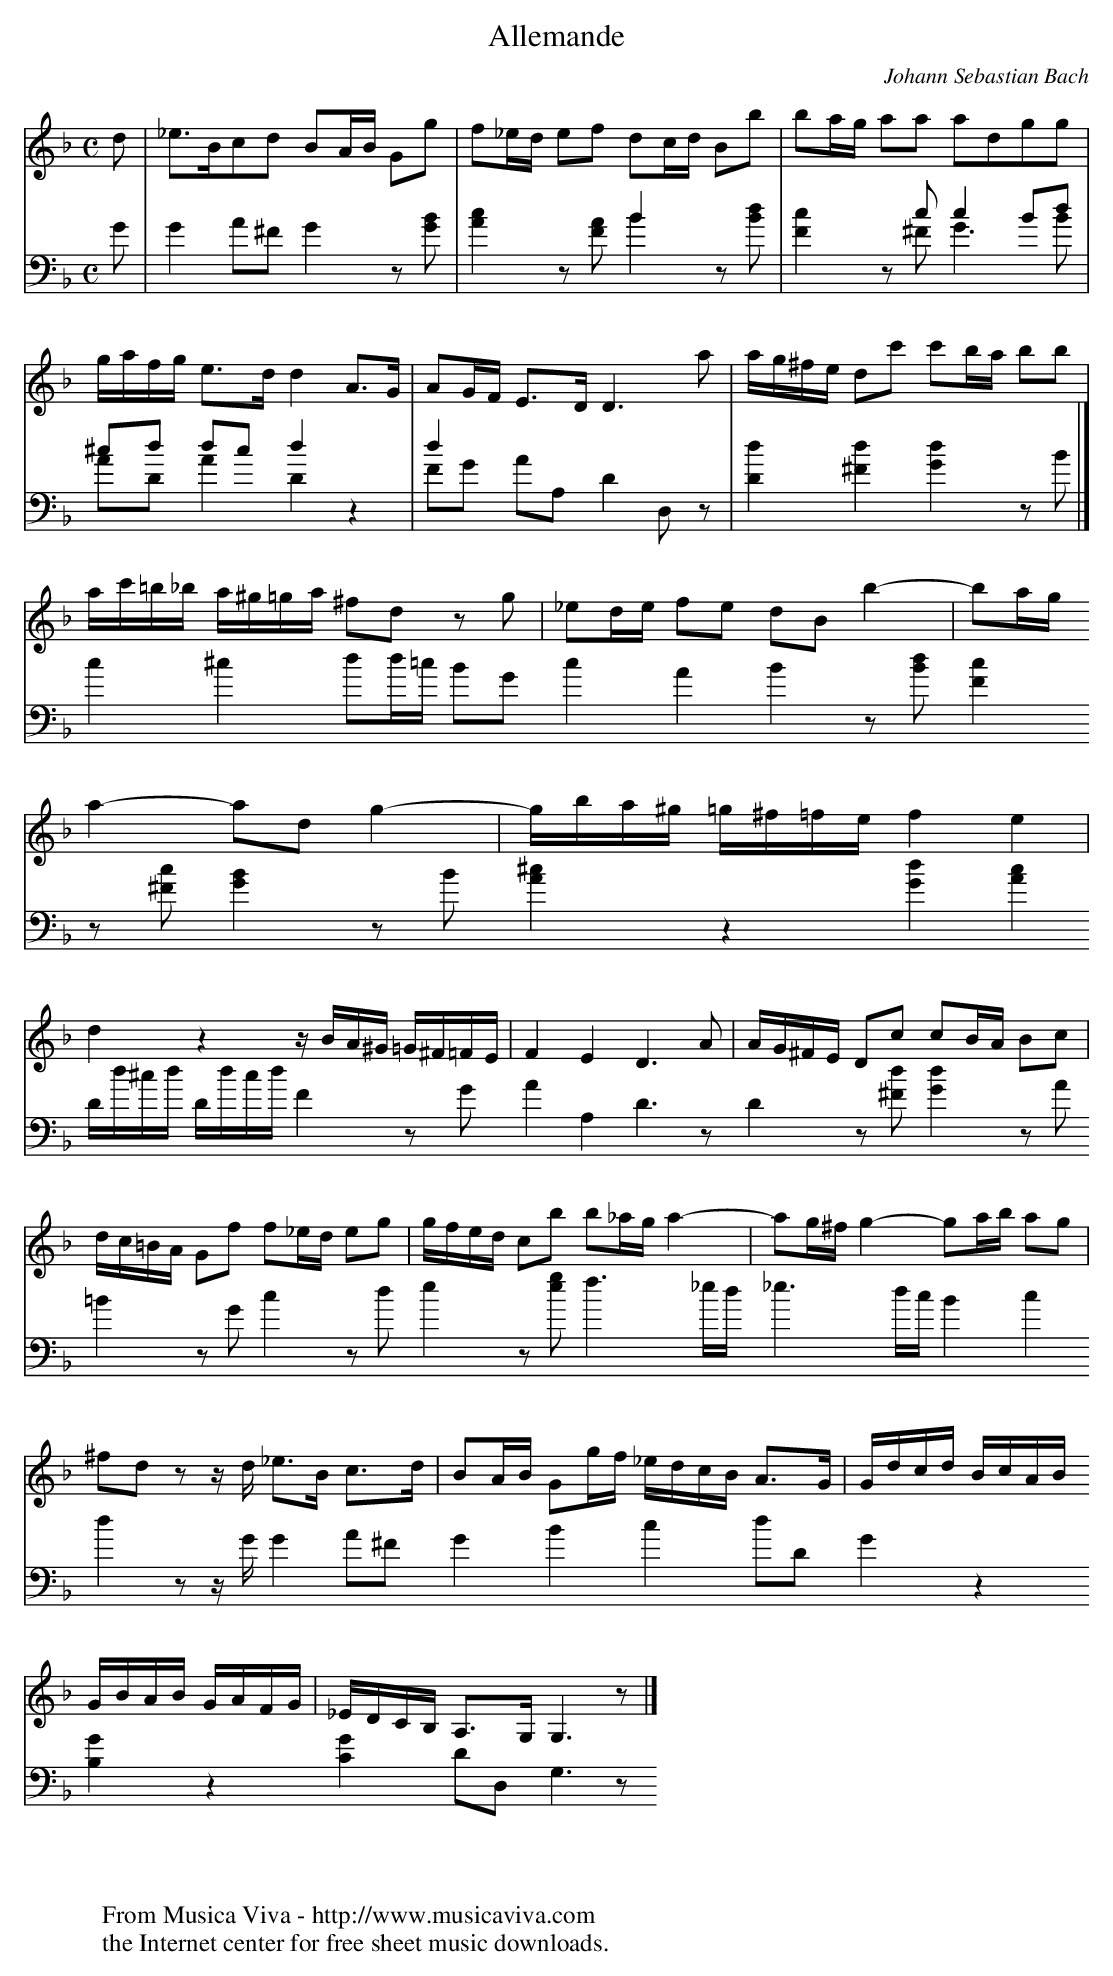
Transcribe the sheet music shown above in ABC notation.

X:1
T:Allemande
C:Johann Sebastian Bach
V:1 Program 1 6 %Harpsichord
V:2 Program 1 6 bass up %Harpsichord
V:3 Program 1 6 bass merge down %Harpsichord
M:C
L:1/8
K:Gdor
V:1
d|_e>Bcd BA/B/ Gg|f_e/d/ ef dc/d/ Bb|ba/g/ aa adgg|
g/a/f/g/ e>d d2 A>G|AG/F/ E>D D3a|a/g/^f/e/ dc' c'b/a/ bb|
a/c'/=b/_b/ a/^g/=g/a/ ^fd zg|_ed/e/ fe dB b2-|ba/g/
 a2-adg2-|g/b/a/^g/ =g/^f/=f/e/ f2e2|
d2z2z/B/A/^G/ =G/^F/=F/E/|F2E2D3A|A/G/^F/E/ Dc cB/A/ Bc|
d/c/=B/A/ Gf f_e/d/ eg|g/f/e/d/ cb b_a/g/ a2-|ag/^f/ g2-ga/b/ ag|
^fd z z/d/ _e>B c>d| BA/B/ Gg/f/ _e/d/c/B/ A>G|G/d/c/d/ B/c/A/B/
 G/B/A/B/ G/A/F/G/|_E/D/C/B,/ A,>G,G,3z|]
V:2
x|x8|x4B2x2|x3cc2Bd|
^cd dc d2z2|d2x6|x8|]
V:3
G|G2A^FG2z[GB]|[A2c2]z[FA]B2z[Bd]|[F2c2]z^FG3B|
ADA2D2z2|FG AA, D2D,z|[D2d2][^F2d2][G2d2]zB|
c2^c2dd/=c/
 BG|c2A2B2z[Bd]|[F2c2]z[^Fc][G2B2]zB|[A2^c2]z2[G2d2][A2c2]|
D/d/^c/d/ D/d/c/d/ F2zG|A2A,2D3z|D2z[^Fd][G2d2]zA|
=B2zGc2zd|e2z[eg]f3_e/d/|_e3d/c/B2c2|
d2zz/G/G2A^F|G2B2c2dD|G2z2[B,2G2]z2|[C2G2]DD,G,3z|]
W:
W:
W:  From Musica Viva - http://www.musicaviva.com
W:  the Internet center for free sheet music downloads.
